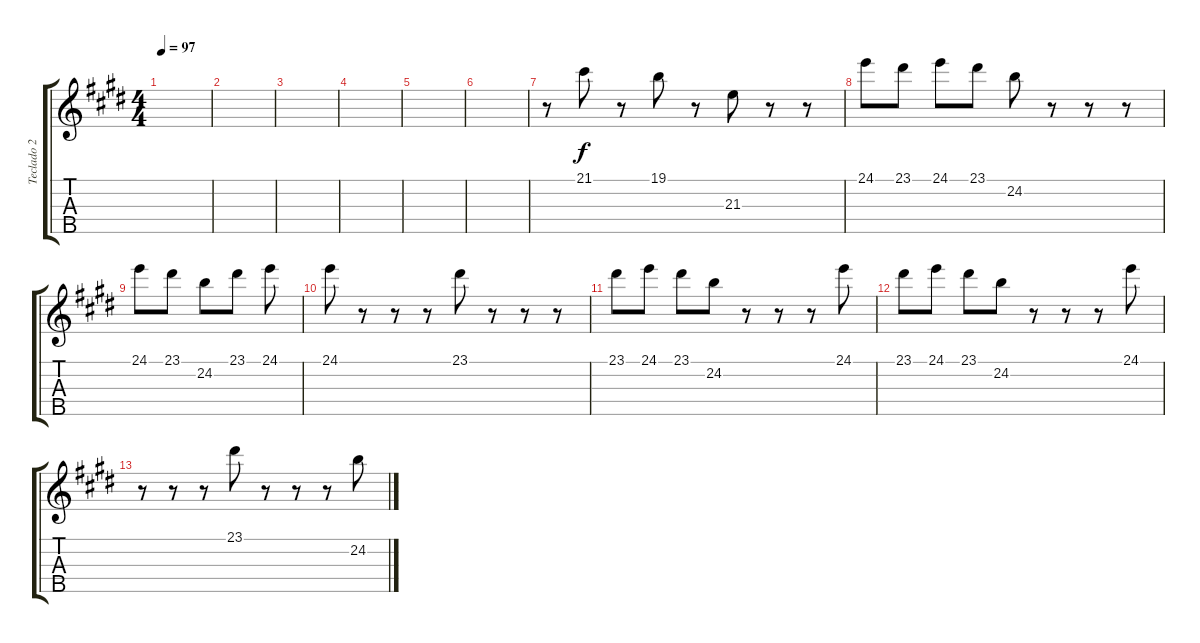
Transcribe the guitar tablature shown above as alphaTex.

\track ("Teclado 2" "Teclado 2") {instrument musicbox}
\staff {score tabs}
\tuning (E4 B3 G3 D3 A2) {hide}
\ts (4 4)
\tempo 97
\clef g2
\ks e
|
|
|
|
|
|
r.8 21.1.8 r.8 19.1.8 r.8 21.3.8 r.8 r.8 |
24.1.8 23.1.8 24.1.8 23.1.8 24.2.8 r.8 r.8 r.8 |
24.1.8 23.1.8 24.2.8 23.1.8 24.1.8 |
24.1.8 r.8 r.8 r.8 23.1.8 r.8 r.8 r.8 |
23.1.8 24.1.8 23.1.8 24.2.8 r.8 r.8 r.8 24.1.8 |
23.1.8 24.1.8 23.1.8 24.2.8 r.8 r.8 r.8 24.1.8 |
r.8 r.8 r.8 23.1.8 r.8 r.8 r.8 24.2.8
